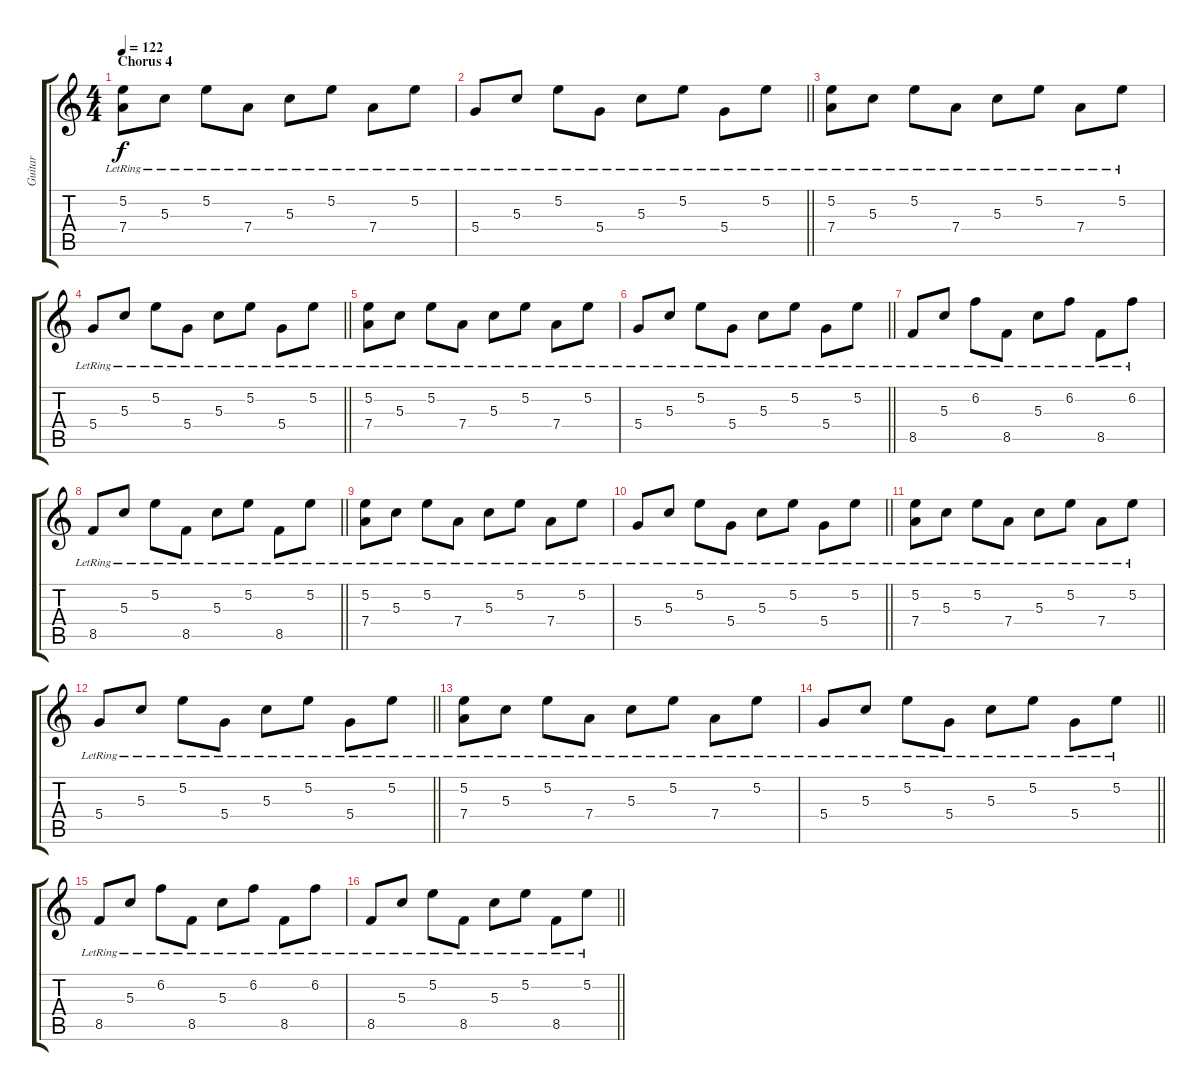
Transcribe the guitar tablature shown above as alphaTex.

\track ("Guitar" "Guitar") {instrument electricguitarmuted}
\staff {score tabs}
\tuning (E4 B3 G3 D3 A2 E2) {hide}
\ts (4 4)
\section ("" "Chorus 4")
\tempo 122
\clef g2
\ks c
(5.2{lr} 7.4{lr}).8{dy f} 5.3{lr}.8 5.2{lr}.8 7.4{lr}.8 5.3{lr}.8 5.2{lr}.8 7.4{lr}.8 5.2{lr}.8 |
\barLineRight lightlight
5.4{lr}.8 5.3{lr}.8 5.2{lr}.8 5.4{lr}.8 5.3{lr}.8 5.2{lr}.8 5.4{lr}.8 5.2{lr}.8 |
(5.2{lr} 7.4{lr}).8 5.3{lr}.8 5.2{lr}.8 7.4{lr}.8 5.3{lr}.8 5.2{lr}.8 7.4{lr}.8 5.2{lr}.8 |
\barLineRight lightlight
5.4{lr}.8 5.3{lr}.8 5.2{lr}.8 5.4{lr}.8 5.3{lr}.8 5.2{lr}.8 5.4{lr}.8 5.2{lr}.8 |
(5.2{lr} 7.4{lr}).8 5.3{lr}.8 5.2{lr}.8 7.4{lr}.8 5.3{lr}.8 5.2{lr}.8 7.4{lr}.8 5.2{lr}.8 |
\barLineRight lightlight
5.4{lr}.8 5.3{lr}.8 5.2{lr}.8 5.4{lr}.8 5.3{lr}.8 5.2{lr}.8 5.4{lr}.8 5.2{lr}.8 |
8.5{lr}.8 5.3{lr}.8 6.2{lr}.8 8.5{lr}.8 5.3{lr}.8 6.2{lr}.8 8.5{lr}.8 6.2{lr}.8 |
\barLineRight lightlight
8.5{lr}.8 5.3{lr}.8 5.2{lr}.8 8.5{lr}.8 5.3{lr}.8 5.2{lr}.8 8.5{lr}.8 5.2{lr}.8 |
(5.2{lr} 7.4{lr}).8 5.3{lr}.8 5.2{lr}.8 7.4{lr}.8 5.3{lr}.8 5.2{lr}.8 7.4{lr}.8 5.2{lr}.8 |
\barLineRight lightlight
5.4{lr}.8 5.3{lr}.8 5.2{lr}.8 5.4{lr}.8 5.3{lr}.8 5.2{lr}.8 5.4{lr}.8 5.2{lr}.8 |
(5.2{lr} 7.4{lr}).8 5.3{lr}.8 5.2{lr}.8 7.4{lr}.8 5.3{lr}.8 5.2{lr}.8 7.4{lr}.8 5.2{lr}.8 |
\barLineRight lightlight
5.4{lr}.8 5.3{lr}.8 5.2{lr}.8 5.4{lr}.8 5.3{lr}.8 5.2{lr}.8 5.4{lr}.8 5.2{lr}.8 |
(5.2{lr} 7.4{lr}).8 5.3{lr}.8 5.2{lr}.8 7.4{lr}.8 5.3{lr}.8 5.2{lr}.8 7.4{lr}.8 5.2{lr}.8 |
\barLineRight lightlight
5.4{lr}.8 5.3{lr}.8 5.2{lr}.8 5.4{lr}.8 5.3{lr}.8 5.2{lr}.8 5.4{lr}.8 5.2{lr}.8 |
8.5{lr}.8 5.3{lr}.8 6.2{lr}.8 8.5{lr}.8 5.3{lr}.8 6.2{lr}.8 8.5{lr}.8 6.2{lr}.8 |
\barLineRight lightlight
8.5{lr}.8 5.3{lr}.8 5.2{lr}.8 8.5{lr}.8 5.3{lr}.8 5.2{lr}.8 8.5{lr}.8 5.2{lr}.8
